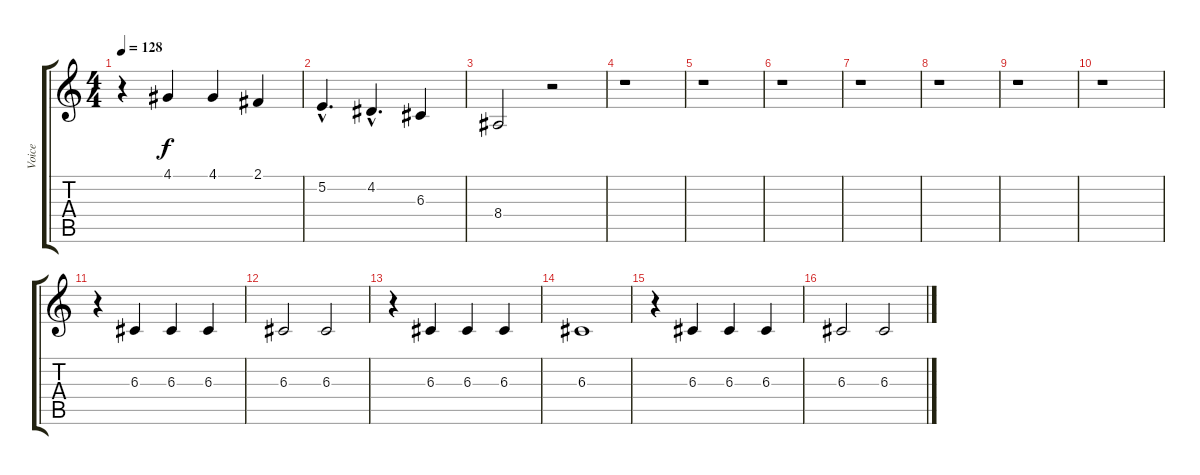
\track ("Voice" "Voice") {instrument flute}
\staff {score tabs}
\tuning (E4 B3 G3 D3 A2 E2) {hide}
\ts (4 4)
\tempo 128
\clef g2
\ks c
r.4{dy f} 4.1.4 4.1.4 2.1.4 |
5.2{hac}.4{d} 4.2{hac}.4{d} 6.3.4 |
8.4.2 r.2 |
r.1 |
r.1 |
r.1 |
r.1 |
r.1 |
r.1 |
r.1 |
r.4{volume 16 balance 8 instrument flute} 6.3.4 6.3.4 6.3.4 |
6.3.2 6.3.2 |
r.4 6.3.4 6.3.4 6.3.4 |
6.3.1 |
r.4 6.3.4 6.3.4 6.3.4 |
6.3.2 6.3.2
